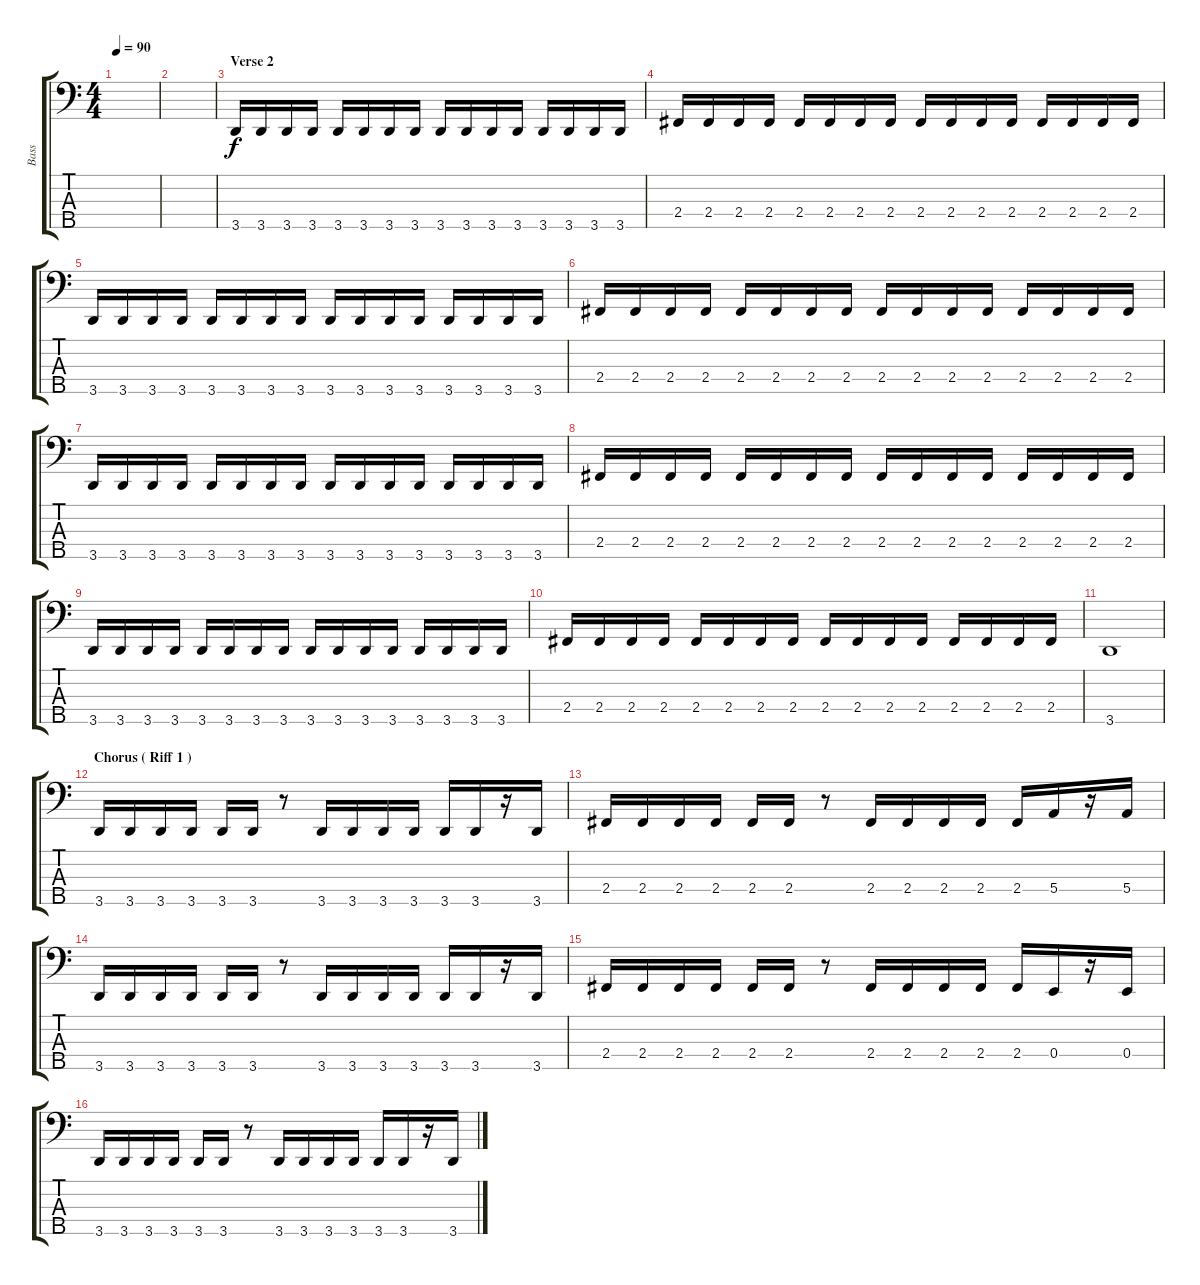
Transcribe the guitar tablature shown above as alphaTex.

\track ("Bass" "Bass") {instrument electricbassfinger}
\staff {score tabs}
\tuning (G2 D2 A1 E1 B0) {hide}
\ts (4 4)
\tempo 90
\clef f4
\ks c
|
|
\section ("" "Verse 2")
3.5.16 3.5.16 3.5.16 3.5.16 3.5.16 3.5.16 3.5.16 3.5.16 3.5.16 3.5.16 3.5.16 3.5.16 3.5.16 3.5.16 3.5.16 3.5.16 |
2.4.16 2.4.16 2.4.16 2.4.16 2.4.16 2.4.16 2.4.16 2.4.16 2.4.16 2.4.16 2.4.16 2.4.16 2.4.16 2.4.16 2.4.16 2.4.16 |
3.5.16 3.5.16 3.5.16 3.5.16 3.5.16 3.5.16 3.5.16 3.5.16 3.5.16 3.5.16 3.5.16 3.5.16 3.5.16 3.5.16 3.5.16 3.5.16 |
2.4.16 2.4.16 2.4.16 2.4.16 2.4.16 2.4.16 2.4.16 2.4.16 2.4.16 2.4.16 2.4.16 2.4.16 2.4.16 2.4.16 2.4.16 2.4.16 |
3.5.16 3.5.16 3.5.16 3.5.16 3.5.16 3.5.16 3.5.16 3.5.16 3.5.16 3.5.16 3.5.16 3.5.16 3.5.16 3.5.16 3.5.16 3.5.16 |
2.4.16 2.4.16 2.4.16 2.4.16 2.4.16 2.4.16 2.4.16 2.4.16 2.4.16 2.4.16 2.4.16 2.4.16 2.4.16 2.4.16 2.4.16 2.4.16 |
3.5.16 3.5.16 3.5.16 3.5.16 3.5.16 3.5.16 3.5.16 3.5.16 3.5.16 3.5.16 3.5.16 3.5.16 3.5.16 3.5.16 3.5.16 3.5.16 |
2.4.16 2.4.16 2.4.16 2.4.16 2.4.16 2.4.16 2.4.16 2.4.16 2.4.16 2.4.16 2.4.16 2.4.16 2.4.16 2.4.16 2.4.16 2.4.16 |
3.5.1 |
\section ("" "Chorus ( Riff 1 )")
3.5.16 3.5.16 3.5.16 3.5.16 3.5.16 3.5.16 r.8 3.5.16 3.5.16 3.5.16 3.5.16 3.5.16 3.5.16 r.16 3.5.16 |
2.4.16 2.4.16 2.4.16 2.4.16 2.4.16 2.4.16 r.8 2.4.16 2.4.16 2.4.16 2.4.16 2.4.16 5.4.16 r.16 5.4.16 |
3.5.16 3.5.16 3.5.16 3.5.16 3.5.16 3.5.16 r.8 3.5.16 3.5.16 3.5.16 3.5.16 3.5.16 3.5.16 r.16 3.5.16 |
2.4.16 2.4.16 2.4.16 2.4.16 2.4.16 2.4.16 r.8 2.4.16 2.4.16 2.4.16 2.4.16 2.4.16 0.4.16 r.16 0.4.16 |
3.5.16 3.5.16 3.5.16 3.5.16 3.5.16 3.5.16 r.8 3.5.16 3.5.16 3.5.16 3.5.16 3.5.16 3.5.16 r.16 3.5.16
